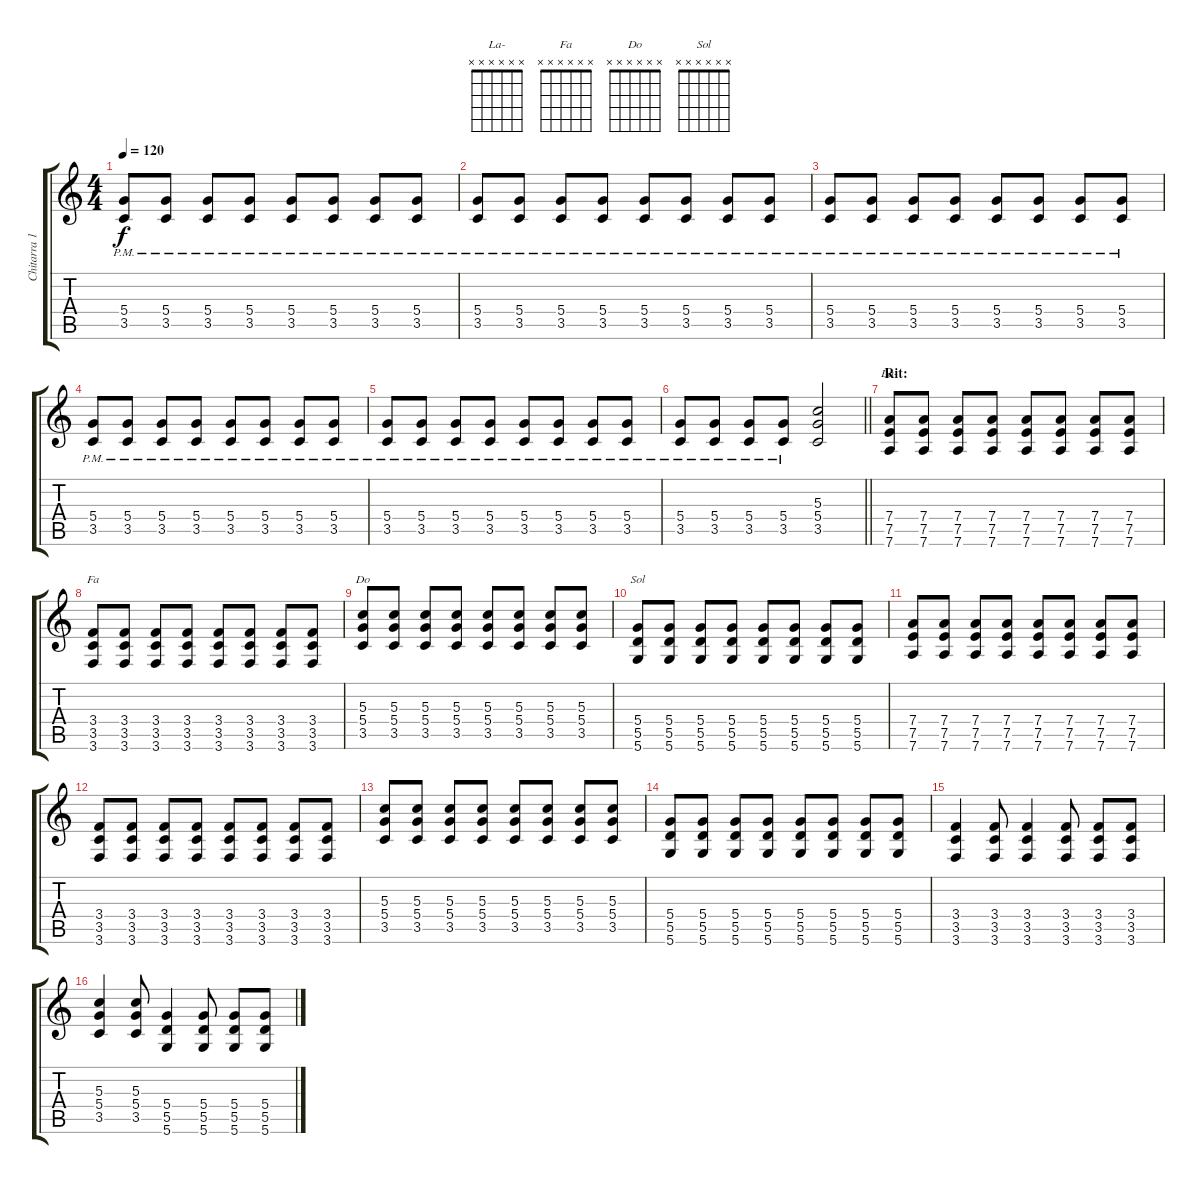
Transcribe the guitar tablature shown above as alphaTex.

\track ("Chitarra 1" "Chitarra 1") {instrument overdrivenguitar}
\staff {score tabs}
\tuning (E4 B3 G3 D3 A2 D2) {hide}
\chord ("La-" x x x x x x)
\chord ("Fa" x x x x x x)
\chord ("Do" x x x x x x)
\chord ("Sol" x x x x x x)
\ts (4 4)
\tempo 120
\clef g2
\ks c
(5.4{pm} 3.5{pm}).8{dy f} (5.4{pm} 3.5{pm}).8 (5.4{pm} 3.5{pm}).8 (5.4{pm} 3.5{pm}).8 (5.4{pm} 3.5{pm}).8 (5.4{pm} 3.5{pm}).8 (5.4{pm} 3.5{pm}).8 (5.4{pm} 3.5{pm}).8 |
(5.4{pm} 3.5{pm}).8 (5.4{pm} 3.5{pm}).8 (5.4{pm} 3.5{pm}).8 (5.4{pm} 3.5{pm}).8 (5.4{pm} 3.5{pm}).8 (5.4{pm} 3.5{pm}).8 (5.4{pm} 3.5{pm}).8 (5.4{pm} 3.5{pm}).8 |
(5.4{pm} 3.5{pm}).8 (5.4{pm} 3.5{pm}).8 (5.4{pm} 3.5{pm}).8 (5.4{pm} 3.5{pm}).8 (5.4{pm} 3.5{pm}).8 (5.4{pm} 3.5{pm}).8 (5.4{pm} 3.5{pm}).8 (5.4{pm} 3.5{pm}).8 |
(5.4{pm} 3.5{pm}).8 (5.4{pm} 3.5{pm}).8 (5.4{pm} 3.5{pm}).8 (5.4{pm} 3.5{pm}).8 (5.4{pm} 3.5{pm}).8 (5.4{pm} 3.5{pm}).8 (5.4{pm} 3.5{pm}).8 (5.4{pm} 3.5{pm}).8 |
(5.4{pm} 3.5{pm}).8 (5.4{pm} 3.5{pm}).8 (5.4{pm} 3.5{pm}).8 (5.4{pm} 3.5{pm}).8 (5.4{pm} 3.5{pm}).8 (5.4{pm} 3.5{pm}).8 (5.4{pm} 3.5{pm}).8 (5.4{pm} 3.5{pm}).8 |
\barLineRight lightlight
(5.4{pm} 3.5{pm}).8 (5.4{pm} 3.5{pm}).8 (5.4{pm} 3.5{pm}).8 (5.4{pm} 3.5{pm}).8 (5.3 5.4 3.5).2 |
\section ("" "Rit:")
(7.4 7.5 7.6).8{ch "La-"} (7.4 7.5 7.6).8 (7.4 7.5 7.6).8 (7.4 7.5 7.6).8 (7.4 7.5 7.6).8 (7.4 7.5 7.6).8 (7.4 7.5 7.6).8 (7.4 7.5 7.6).8 |
(3.4 3.5 3.6).8{ch "Fa"} (3.4 3.5 3.6).8 (3.4 3.5 3.6).8 (3.4 3.5 3.6).8 (3.4 3.5 3.6).8 (3.4 3.5 3.6).8 (3.4 3.5 3.6).8 (3.4 3.5 3.6).8 |
(5.3 5.4 3.5).8{ch "Do"} (5.3 5.4 3.5).8 (5.3 5.4 3.5).8 (5.3 5.4 3.5).8 (5.3 5.4 3.5).8 (5.3 5.4 3.5).8 (5.3 5.4 3.5).8 (5.3 5.4 3.5).8 |
(5.4 5.5 5.6).8{ch "Sol"} (5.4 5.5 5.6).8 (5.4 5.5 5.6).8 (5.4 5.5 5.6).8 (5.4 5.5 5.6).8 (5.4 5.5 5.6).8 (5.4 5.5 5.6).8 (5.4 5.5 5.6).8 |
(7.4 7.5 7.6).8 (7.4 7.5 7.6).8 (7.4 7.5 7.6).8 (7.4 7.5 7.6).8 (7.4 7.5 7.6).8 (7.4 7.5 7.6).8 (7.4 7.5 7.6).8 (7.4 7.5 7.6).8 |
(3.4 3.5 3.6).8 (3.4 3.5 3.6).8 (3.4 3.5 3.6).8 (3.4 3.5 3.6).8 (3.4 3.5 3.6).8 (3.4 3.5 3.6).8 (3.4 3.5 3.6).8 (3.4 3.5 3.6).8 |
(5.3 5.4 3.5).8 (5.3 5.4 3.5).8 (5.3 5.4 3.5).8 (5.3 5.4 3.5).8 (5.3 5.4 3.5).8 (5.3 5.4 3.5).8 (5.3 5.4 3.5).8 (5.3 5.4 3.5).8 |
(5.4 5.5 5.6).8 (5.4 5.5 5.6).8 (5.4 5.5 5.6).8 (5.4 5.5 5.6).8 (5.4 5.5 5.6).8 (5.4 5.5 5.6).8 (5.4 5.5 5.6).8 (5.4 5.5 5.6).8 |
(3.4 3.5 3.6).4 (3.4 3.5 3.6).8 (3.4 3.5 3.6).4 (3.4 3.5 3.6).8 (3.4 3.5 3.6).8 (3.4 3.5 3.6).8 |
(5.3 5.4 3.5).4 (5.3 5.4 3.5).8 (5.4 5.5 5.6).4 (5.4 5.5 5.6).8 (5.4 5.5 5.6).8 (5.4 5.5 5.6).8
